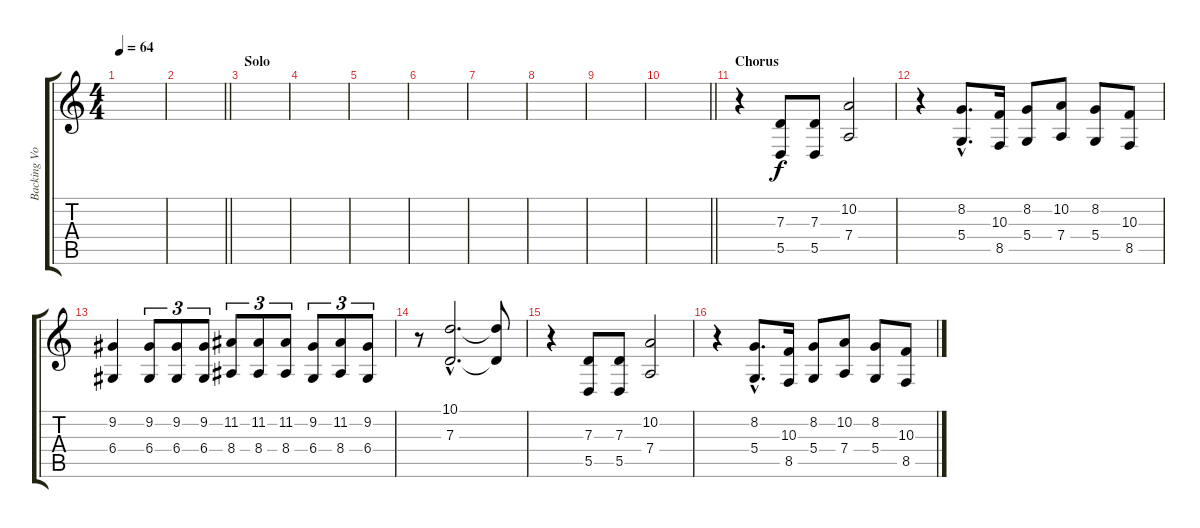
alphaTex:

\track ("Backing Vocals" "Backing Vo") {instrument choiraahs}
\staff {score tabs}
\tuning (E4 B3 G3 D3 A2 D2) {hide}
\ts (4 4)
\tempo 64
\clef g2
\ks c
|
\barLineRight lightlight
|
\section ("" "Solo")
|
|
|
|
|
|
|
\barLineRight lightlight
|
\section ("" "Chorus")
r.4 (7.3 5.5).8 (7.3 5.5).8 (10.2 7.4).2 |
r.4 (8.2{hac} 5.4{hac}).8{d} (10.3 8.5).16 (8.2 5.4).8 (10.2 7.4).8 (8.2 5.4).8 (10.3 8.5).8 |
(9.2 6.4).4 (9.2 6.4).8{tu (3 2)} (9.2 6.4).8{tu (3 2)} (9.2 6.4).8{tu (3 2)} (11.2 8.4).8{tu (3 2)} (11.2 8.4).8{tu (3 2)} (11.2 8.4).8{tu (3 2)} (9.2 6.4).8{tu (3 2)} (11.2 8.4).8{tu (3 2)} (9.2 6.4).8{tu (3 2)} |
r.8 (10.1{hac} 7.3{hac}).2{d} (10.1{t} 7.3{t}).8 |
r.4 (7.3 5.5).8 (7.3 5.5).8 (10.2 7.4).2 |
r.4 (8.2{hac} 5.4{hac}).8{d} (10.3 8.5).16 (8.2 5.4).8 (10.2 7.4).8 (8.2 5.4).8 (10.3 8.5).8
